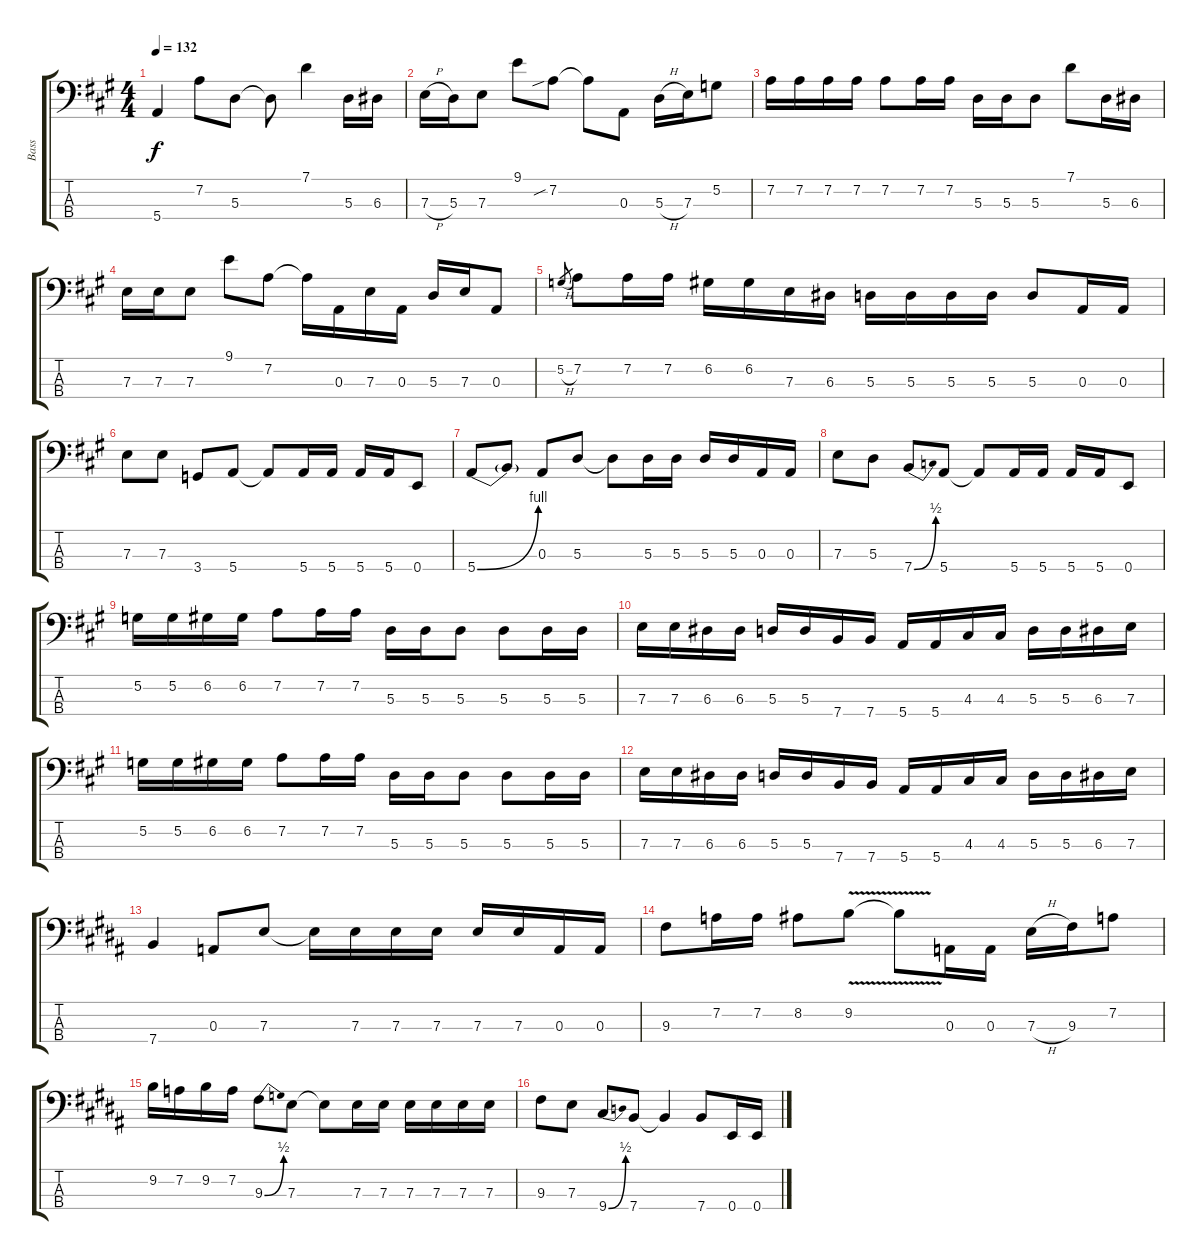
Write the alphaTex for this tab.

\track ("Bass" "Bass") {instrument electricbasspick}
\staff {score tabs}
\tuning (G2 D2 A1 E1) {hide}
\ts (4 4)
\tempo 132
\clef f4
\ks a
5.4.4{dy f} 7.2.8 5.3.8 5.3{t}.8 7.1.4 5.3.16 6.3.16 |
7.3{h}.16 5.3.16 7.3.8 9.1.8 7.2{sib}.8 7.2{t}.8 0.3.8 5.3{h}.16 7.3.16 5.2.8 |
7.2.16 7.2.16 7.2.16 7.2.16 7.2.8 7.2.16 7.2.16 5.3.16 5.3.16 5.3.8 7.1.8 5.3.16 6.3.16 |
7.3.16 7.3.16 7.3.8 9.1.8 7.2.8 7.2{t}.16 0.3.16 7.3.16 0.3.16 5.3.16 7.3.16 0.3.8 |
5.2{h}.8{gr} 7.2.8 7.2.16 7.2.16 6.2.16 6.2.16 7.3.16 6.3.16 5.3.16 5.3.16 5.3.16 5.3.16 5.3.8 0.3.16 0.3.16 |
7.3.8 7.3.8 3.4.8 5.4.8 5.4{t}.8 5.4.16 5.4.16 5.4.16 5.4.16 0.4.8 |
5.4{be (bend 0 0 60 4)}.8 5.4{t}.8 0.3.8 5.3.8 5.3{t}.8 5.3.16 5.3.16 5.3.16 5.3.16 0.3.16 0.3.16 |
7.3.8 5.3.8 7.4{be (bend 0 0 60 2)}.8 5.4.8 5.4{t}.8 5.4.16 5.4.16 5.4.16 5.4.16 0.4.8 |
5.2.16 5.2.16 6.2.16 6.2.16 7.2.8 7.2.16 7.2.16 5.3.16 5.3.16 5.3.8 5.3.8 5.3.16 5.3.16 |
7.3.16 7.3.16 6.3.16 6.3.16 5.3.16 5.3.16 7.4.16 7.4.16 5.4.16 5.4.16 4.3.16 4.3.16 5.3.16 5.3.16 6.3.16 7.3.16 |
5.2.16 5.2.16 6.2.16 6.2.16 7.2.8 7.2.16 7.2.16 5.3.16 5.3.16 5.3.8 5.3.8 5.3.16 5.3.16 |
7.3.16 7.3.16 6.3.16 6.3.16 5.3.16 5.3.16 7.4.16 7.4.16 5.4.16 5.4.16 4.3.16 4.3.16 5.3.16 5.3.16 6.3.16 7.3.16 |
\ks b
7.4.4 0.3.8 7.3.8 7.3{t}.16 7.3.16 7.3.16 7.3.16 7.3.16 7.3.16 0.3.16 0.3.16 |
9.3.8 7.2.16 7.2.16 8.2.8 9.2{v}.8 9.2{t}.8 0.3.16 0.3.16 7.3{h}.16 9.3.16 7.2.8 |
9.2.16 7.2.16 9.2.16 7.2.16 9.3{be (bend 0 0 60 2)}.8 7.3.8 7.3{t}.8 7.3.16 7.3.16 7.3.16 7.3.16 7.3.16 7.3.16 |
9.3.8 7.3.8 9.4{be (bend 0 0 60 2)}.8 7.4.8 7.4{t}.4 7.4.8 0.4.16 0.4.16
